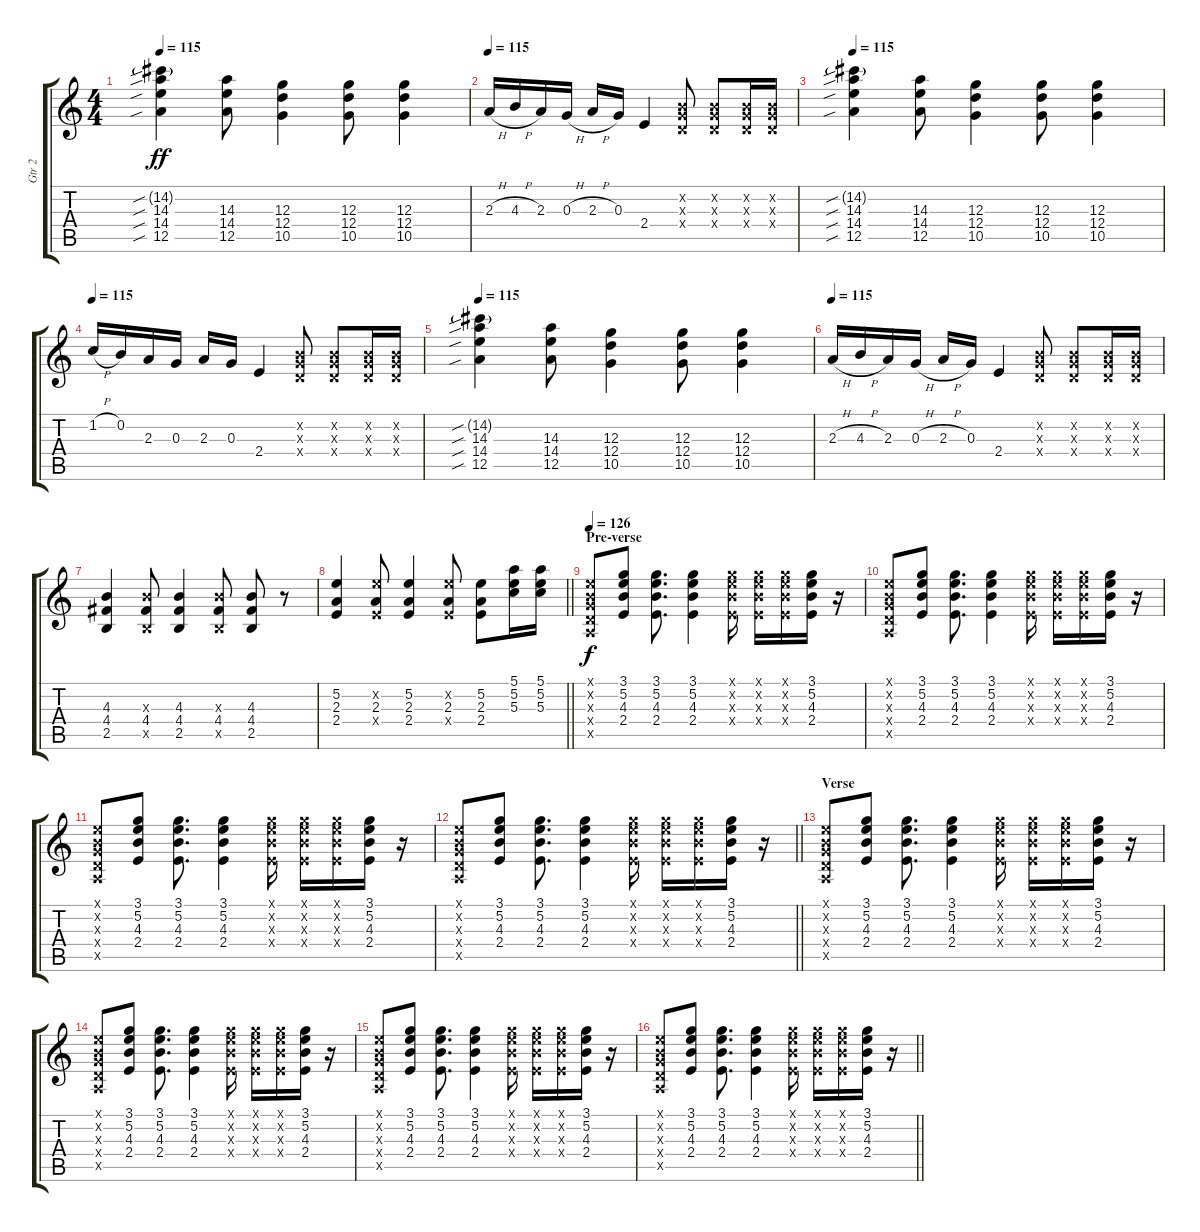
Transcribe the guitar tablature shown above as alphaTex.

\track ("Gtr 2" "Gtr 2") {instrument overdrivenguitar}
\staff {score tabs}
\tuning (E4 B3 G3 D3 A2 E2) {hide}
\ts (4 4)
\tempo 115
\clef g2
\ks c
(14.2{sib g} 14.3{sib} 14.4{sib} 12.5{sib}).4{dy ff} (14.3 14.4 12.5).8 (12.3 12.4 10.5).4 (12.3 12.4 10.5).8 (12.3 12.4 10.5).4 |
\tempo 115
2.3{h}.16 4.3{h}.16 2.3.16 0.3{h}.16 2.3{h}.16 0.3.16 2.4.4 (0.2{x} 0.3{x} 0.4{x}).8 (0.2{x} 0.3{x} 0.4{x}).8 (0.2{x} 0.3{x} 0.4{x}).16 (0.2{x} 0.3{x} 0.4{x}).16 |
\tempo 115
(14.2{sib g} 14.3{sib} 14.4{sib} 12.5{sib}).4 (14.3 14.4 12.5).8 (12.3 12.4 10.5).4 (12.3 12.4 10.5).8 (12.3 12.4 10.5).4 |
\tempo 115
1.2{h}.16 0.2.16 2.3.16 0.3.16 2.3.16 0.3.16 2.4.4 (0.2{x} 0.3{x} 0.4{x}).8 (0.2{x} 0.3{x} 0.4{x}).8 (0.2{x} 0.3{x} 0.4{x}).16 (0.2{x} 0.3{x} 0.4{x}).16 |
\tempo 115
(14.2{sib g} 14.3{sib} 14.4{sib} 12.5{sib}).4 (14.3 14.4 12.5).8 (12.3 12.4 10.5).4 (12.3 12.4 10.5).8 (12.3 12.4 10.5).4 |
\tempo 115
2.3{h}.16 4.3{h}.16 2.3.16 0.3{h}.16 2.3{h}.16 0.3.16 2.4.4 (0.2{x} 0.3{x} 0.4{x}).8 (0.2{x} 0.3{x} 0.4{x}).8 (0.2{x} 0.3{x} 0.4{x}).16 (0.2{x} 0.3{x} 0.4{x}).16 |
(4.3 4.4 2.5).4 (4.3{x} 4.4 2.5{x}).8 (4.3 4.4 2.5).4 (4.3{x} 4.4 2.5{x}).8 (4.3 4.4 2.5).8 r.8 |
\barLineRight lightlight
(5.2 2.3 2.4).4 (5.2{x} 2.3 2.4{x}).8 (5.2 2.3 2.4).4 (5.2{x} 2.3 2.4{x}).8 (5.2 2.3 2.4).8 (5.1 5.2 5.3).16 (5.1 5.2 5.3).16 |
\section ("" "Pre-verse")
\tempo 126
(0.1{x} 0.2{x} 0.3{x} 0.4{x} 0.5{x}).8{dy f} (3.1 5.2 4.3 2.4).8 (3.1 5.2 4.3 2.4).8{d} (3.1 5.2 4.3 2.4).4 (3.1{x} 5.2{x} 4.3{x} 2.4{x}).16 (3.1{x} 5.2{x} 4.3{x} 2.4{x}).16 (3.1{x} 5.2{x} 4.3{x} 2.4{x}).16 (3.1 5.2 4.3 2.4).16 r.16 |
(0.1{x} 0.2{x} 0.3{x} 0.4{x} 0.5{x}).8 (3.1 5.2 4.3 2.4).8 (3.1 5.2 4.3 2.4).8{d} (3.1 5.2 4.3 2.4).4 (3.1{x} 5.2{x} 4.3{x} 2.4{x}).16 (3.1{x} 5.2{x} 4.3{x} 2.4{x}).16 (3.1{x} 5.2{x} 4.3{x} 2.4{x}).16 (3.1 5.2 4.3 2.4).16 r.16 |
(0.1{x} 0.2{x} 0.3{x} 0.4{x} 0.5{x}).8 (3.1 5.2 4.3 2.4).8 (3.1 5.2 4.3 2.4).8{d} (3.1 5.2 4.3 2.4).4 (3.1{x} 5.2{x} 4.3{x} 2.4{x}).16 (3.1{x} 5.2{x} 4.3{x} 2.4{x}).16 (3.1{x} 5.2{x} 4.3{x} 2.4{x}).16 (3.1 5.2 4.3 2.4).16 r.16 |
\barLineRight lightlight
(0.1{x} 0.2{x} 0.3{x} 0.4{x} 0.5{x}).8 (3.1 5.2 4.3 2.4).8 (3.1 5.2 4.3 2.4).8{d} (3.1 5.2 4.3 2.4).4 (3.1{x} 5.2{x} 4.3{x} 2.4{x}).16 (3.1{x} 5.2{x} 4.3{x} 2.4{x}).16 (3.1{x} 5.2{x} 4.3{x} 2.4{x}).16 (3.1 5.2 4.3 2.4).16 r.16 |
\section ("" "Verse")
(0.1{x} 0.2{x} 0.3{x} 0.4{x} 0.5{x}).8 (3.1 5.2 4.3 2.4).8 (3.1 5.2 4.3 2.4).8{d} (3.1 5.2 4.3 2.4).4 (3.1{x} 5.2{x} 4.3{x} 2.4{x}).16 (3.1{x} 5.2{x} 4.3{x} 2.4{x}).16 (3.1{x} 5.2{x} 4.3{x} 2.4{x}).16 (3.1 5.2 4.3 2.4).16 r.16 |
(0.1{x} 0.2{x} 0.3{x} 0.4{x} 0.5{x}).8 (3.1 5.2 4.3 2.4).8 (3.1 5.2 4.3 2.4).8{d} (3.1 5.2 4.3 2.4).4 (3.1{x} 5.2{x} 4.3{x} 2.4{x}).16 (3.1{x} 5.2{x} 4.3{x} 2.4{x}).16 (3.1{x} 5.2{x} 4.3{x} 2.4{x}).16 (3.1 5.2 4.3 2.4).16 r.16 |
(0.1{x} 0.2{x} 0.3{x} 0.4{x} 0.5{x}).8 (3.1 5.2 4.3 2.4).8 (3.1 5.2 4.3 2.4).8{d} (3.1 5.2 4.3 2.4).4 (3.1{x} 5.2{x} 4.3{x} 2.4{x}).16 (3.1{x} 5.2{x} 4.3{x} 2.4{x}).16 (3.1{x} 5.2{x} 4.3{x} 2.4{x}).16 (3.1 5.2 4.3 2.4).16 r.16 |
\barLineRight lightlight
(0.1{x} 0.2{x} 0.3{x} 0.4{x} 0.5{x}).8 (3.1 5.2 4.3 2.4).8 (3.1 5.2 4.3 2.4).8{d} (3.1 5.2 4.3 2.4).4 (3.1{x} 5.2{x} 4.3{x} 2.4{x}).16 (3.1{x} 5.2{x} 4.3{x} 2.4{x}).16 (3.1{x} 5.2{x} 4.3{x} 2.4{x}).16 (3.1 5.2 4.3 2.4).16 r.16
